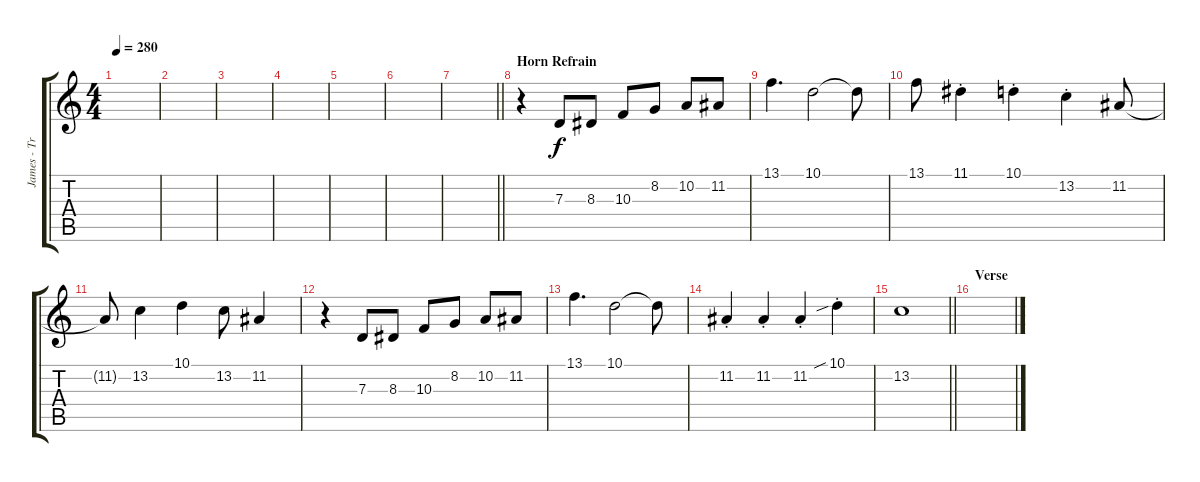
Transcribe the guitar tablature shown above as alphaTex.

\track ("James - Trumpet" "James - Tr") {instrument trumpet}
\staff {score tabs}
\tuning (E4 B3 G3 D3 A2 E2) {hide}
\ts (4 4)
\tempo 280
\clef g2
\ks c
|
|
|
|
|
|
\barLineRight lightlight
|
\section ("" "Horn Refrain")
r.4 7.3.8 8.3.8 10.3.8 8.2.8 10.2.8 11.2.8 |
13.1.4{d} 10.1.2 10.1{t}.8 |
13.1.8 11.1{st}.4 10.1{st}.4 13.2{st}.4 11.2.8 |
11.2{t}.8 13.2.4 10.1.4 13.2.8 11.2.4 |
r.4 7.3.8 8.3.8 10.3.8 8.2.8 10.2.8 11.2.8 |
13.1.4{d} 10.1.2 10.1{t}.8 |
11.2{st}.4 11.2{st}.4 11.2{st}.4 10.1{sib st}.4 |
\barLineRight lightlight
13.2.1 |
\section ("" "Verse")
